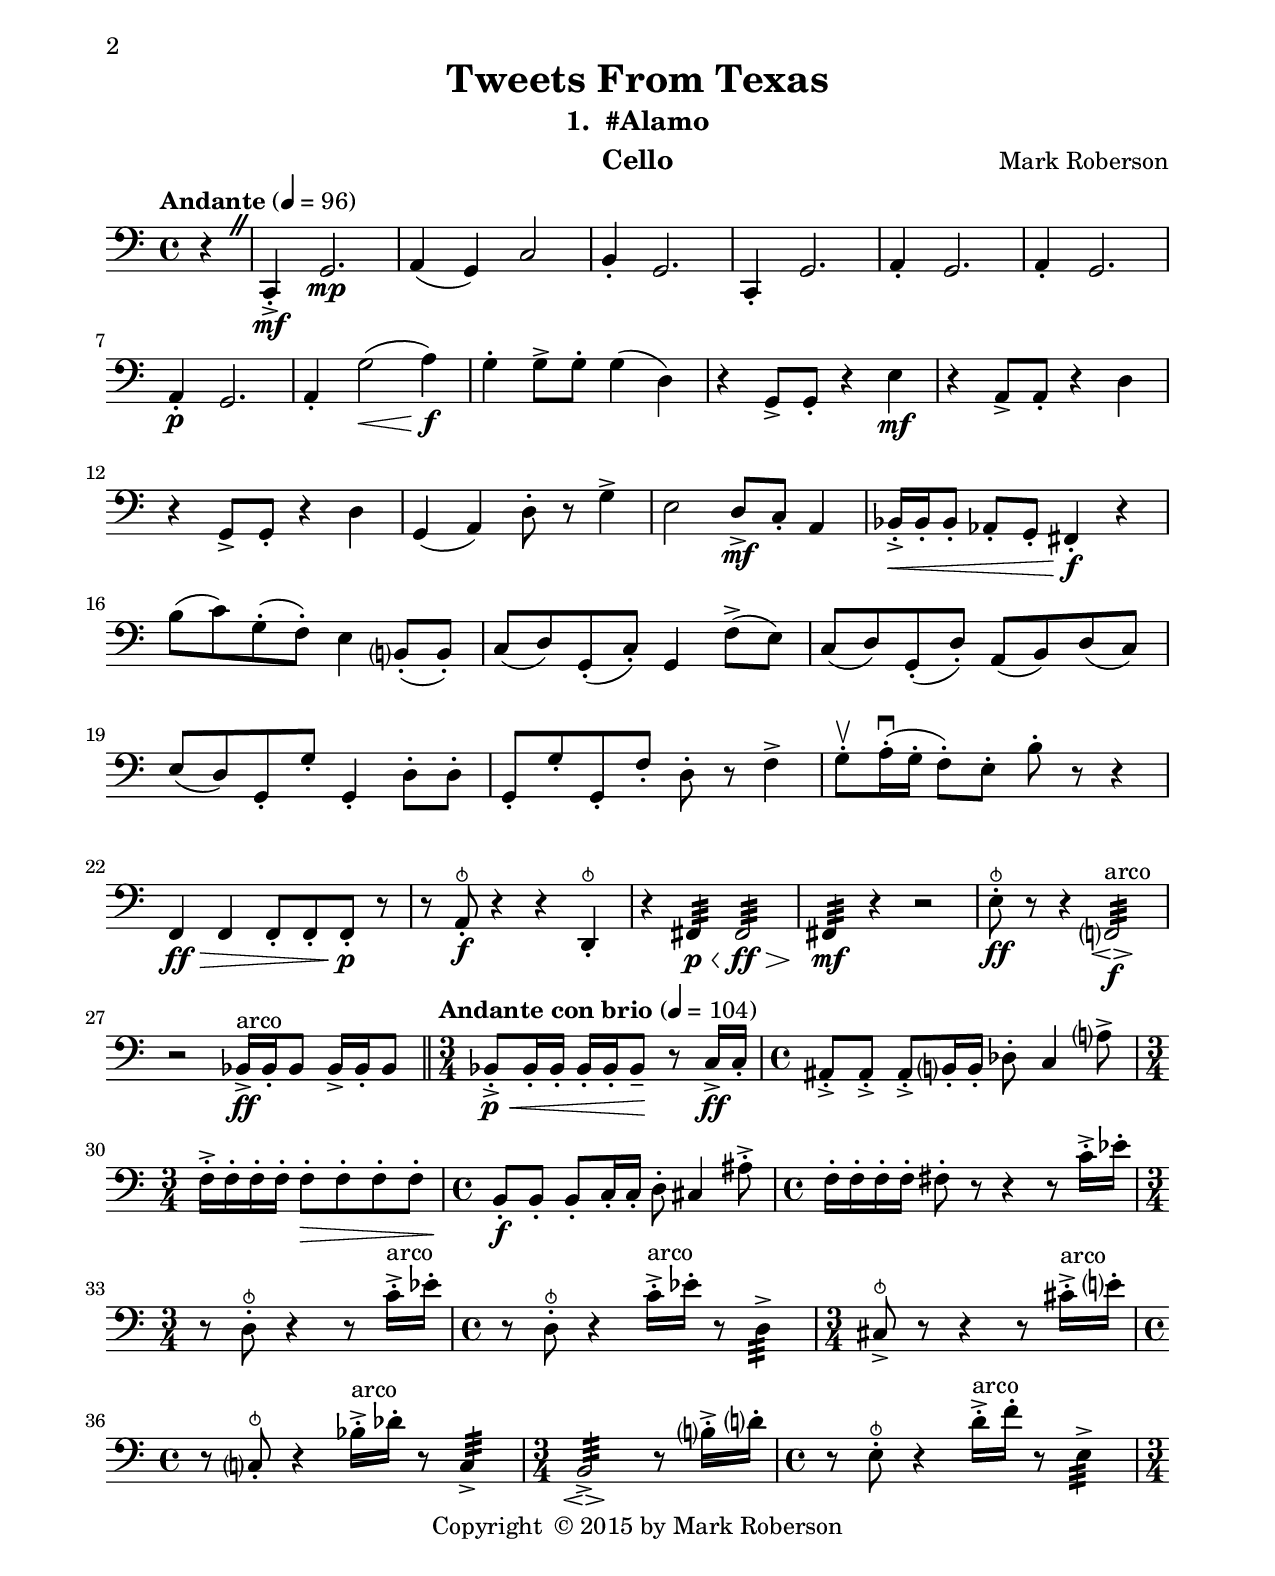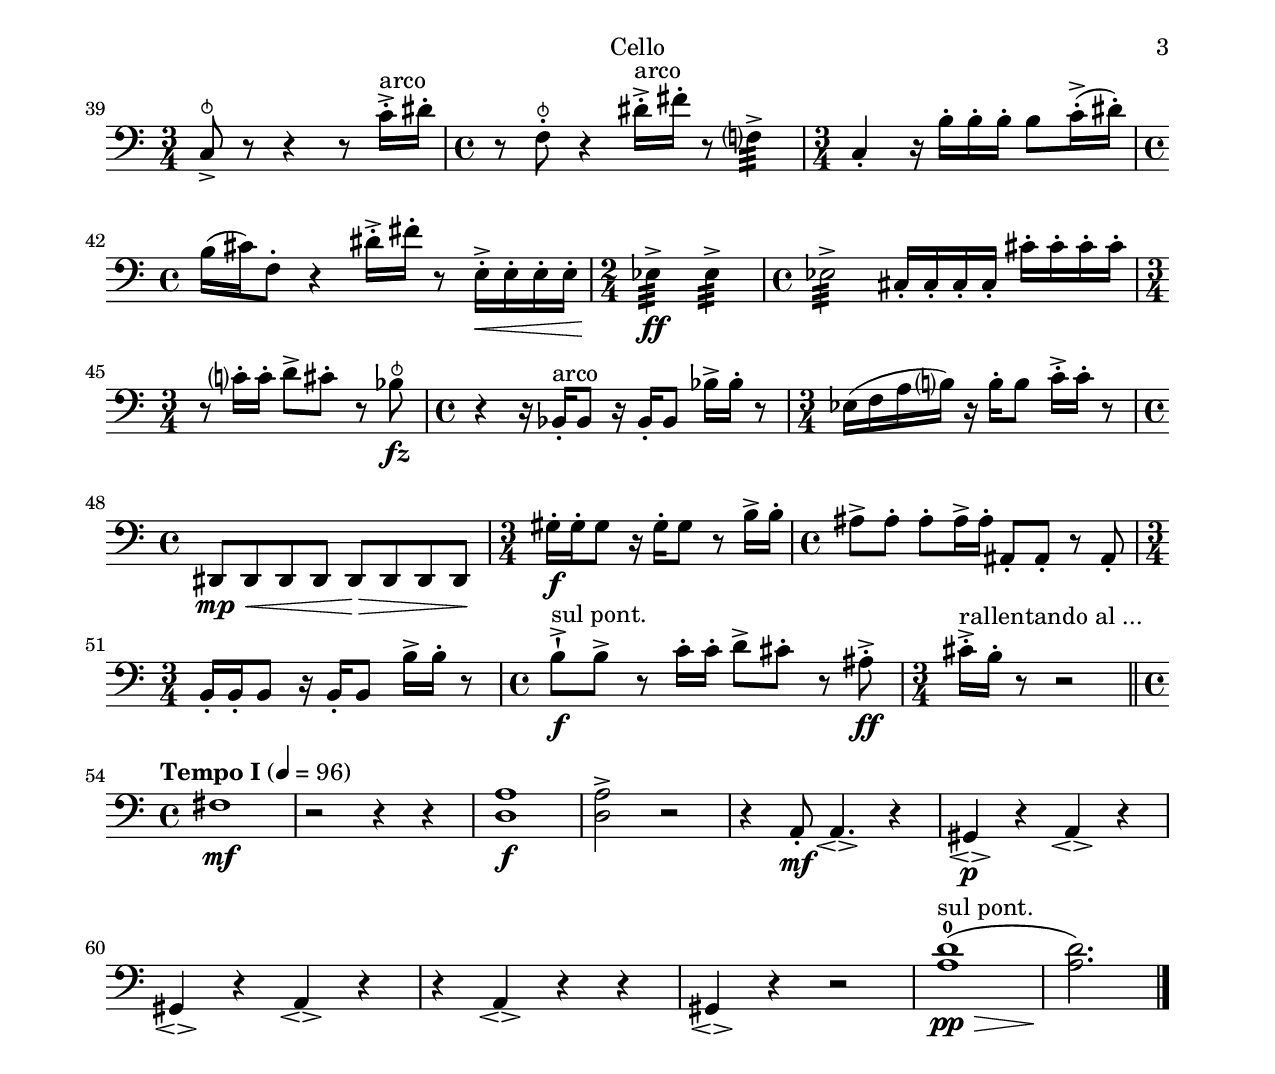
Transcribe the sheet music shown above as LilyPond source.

\version "2.12.0"
#(set-default-paper-size "letter")
#(set-global-staff-size 21)

\paper {
  line-width    = 180\mm
  left-margin   = 20\mm
  top-margin    = 10\mm
  bottom-margin = 15\mm
  indent = 0 \mm 
  %  ragged-last-bottom = ##f
  ragged-bottom = ##f  
  two-sided = ##t
  binding-offset = 0.25\in
  first-page-number = 2
  print-first-page-number = ##t  
  }

\header {
    title = "Tweets From Texas"
    subtitle = "1.  #Alamo"
    composer = "Mark Roberson"
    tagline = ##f
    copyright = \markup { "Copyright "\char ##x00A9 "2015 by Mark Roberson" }
    instrument = "Cello"                     %% CHANGE INSTRUMENT NAME
    }

AvoiceAA = \relative c{
    \clef bass
    %staffkeysig
    \key c \major 
    %bartimesig: 
    \time 4/4 
    \partial 4*1
    \override BreathingSign #'text = \markup {
      \musicglyph #"scripts.caesura.straight"
    }
    \tempo "Andante" 4 = 96  
    r4 \breathe      | % 1
    c,-. ->  \mf g'2. \mp      | % 2
    a4( g) c2      | % 3
    b4-.  g2.      | % 4
    c,4-.  g'2.      | % 5
    a4-.  g2.      | % 6
    a4-.  g2.      | % 7
    a4-.  \p g2.      | % 8
    a4-.  g'2( \< a4) \! \f      | % 9
    g-.  g8-> g-. g4( d)      | % 10
    r g,8->  g-.  r4 e' \mf      | % 11
    r a,8->  a-.  r4 d      | % 12
    r g,8->  g-.  r4 d'      | % 13
    g,( a) d8-.  r g4->       | % 14
    e2 d8->  \mf c-.  a4      | % 15
    bes16-> -.  \< bes-.  bes8-.  aes-.  g-.  fis4-.  \f r      | % 16
    b'8( c)  g-.(  f-.)  e4  b8-.(  b-.)       | % 17
    c(  d)  g,-.(  c-.)  g4  f'8-> ( e)      | % 18
    c( d) g,-.(  d'-.)  a( b) d( c)      | % 19
    e8( d) g,-.  g'-.  g,4-.  d'8-.  d-.       | % 20
    g,-.  g'-.  g,-.  f'-.  d-.  r f4->       | % 21
    g8-. \upbow  a16-. \downbow ( g-.  f8-. ) e-.  b'-.  r r4      | % 22
    f, \> \ff f f8-.  f-.  f-. \p  r      | % 23
    r a-.  ^\snappizzicato \f r4 r d,-.  ^\snappizzicato      | % 24
    r fis:32  \< \p  fis2:32  \! \> \ff      | % 25
    fis4:32  \! \mf r r2      | % 26
    e'8-.  ^\snappizzicato \ff r r4 f,2:32 \espressivo  ^\markup {\upright  "arco"} \f      | % 27
    r bes16->  ^\markup {\upright  "arco"} \ff bes-.  bes8 bes16->  bes-.  bes8       \bar "||"      | % 28
    %bartimesig: 
    \time 3/4 
    \tempo "Andante con brio" 4 = 104
    bes8-. ->  \< \p bes16-.  bes-.  bes-.  bes-.  bes8--  \! r c16->  \ff c-.       | % 29
    %bartimesig: 
    \time 4/4 
    ais8-. ->  ais-. ->  ais-. ->  b16-.  b-.  des8-.  c4 a'8->       | % 30
    %bartimesig: 
    %bartimesig: 
    \time 3/4 
    f16-. ->  f-.  f-.  f-.  f8-. \> f-.  f-.  f-.  %bartimesig: | % 31
    %bartimesig: 
    \time 4/4 
    b,8-.  \f b-.  b-.  c16-.  c-.  d8-.  cis4 ais'8-> -.       | % 32
    %bartimesig: 
    \time 4/4 
    f16-.  f-.  f-.  f-.  fis8-.  r r4 r8 c'16-. ->  ees-.       | % 33
    %bartimesig: 
    \time 3/4 
    r8 d,-.  ^\snappizzicato r4 r8 c'16-. ->  ^\markup {\upright  "arco"} ees-.       | % 34
    %bartimesig: 
    \time 4/4 
    r8 d,-.  ^\snappizzicato r4 c'16-. ->  ^\markup {\upright  "arco"} ees-.  r8 d,4:32 ->       | % 35
    %bartimesig: 
    \time 3/4 
    cis8->  ^\snappizzicato r r4 r8 cis'16-. ->  ^\markup {\upright  "arco"} e-.       | % 36
    %bartimesig: 
    \time 4/4 
    r8 c,-.  ^\snappizzicato r4 bes'16-. ->  ^\markup {\upright  "arco"} des-.  r8 c,4:32 ->       | % 37
    %bartimesig: 
    \time 3/4 
    b2:32->\espressivo  r8 b'16-. ->  d-.       | % 38
    %bartimesig: 
    \time 4/4 
    r8 e,-.  ^\snappizzicato r4 d'16-. ->  ^\markup {\upright  "arco"} f-.  r8 e,4:32 ->       | % 39
    %bartimesig: 
    \time 3/4 
    c8->  ^\snappizzicato r r4 r8 c'16-. ->  ^\markup {\upright  "arco"} dis-.       | % 40
    %bartimesig: 
    \time 4/4 
    r8 f,-.  ^\snappizzicato r4 dis'16-. ->  ^\markup {\upright  "arco"} fis-.  r8 f,4:32 ->       | % 41
    %bartimesig: 
    \time 3/4 
    c4-.  r16 b'-.  b-.  b-.  b8 c16-. -> ( dis-. )      | % 42
    %bartimesig: 
    \time 4/4 
    b16( cis) f,8-.  r4 dis'16-. ->  fis-.  r8 e,16-> -.  \< e-.  e-.  e-.       | % 43
    %bartimesig: 
    \time 2/4 
    ees4:32 ->  \! \ff ees:32 ->       | % 44
    %bartimesig: 
    \time 4/4 
    ees2:32 ->  cis16-.  cis-.  cis-.  cis-.  cis'-.  cis-.  cis-.  cis-.       | % 45
    %bartimesig: 
    \time 3/4 
    r8 c16-.  c-.  d8->  cis-.  r bes ^\snappizzicato \fz      | % 46
    %bartimesig: 
    \time 4/4 
    r4 r16 bes,-.  ^\markup {\upright  "arco"} bes8 r16 bes-.  bes8 bes'16->  bes-.  r8      | % 47
    %bartimesig: 
    \time 3/4 
    ees,16( f a b) r b-.  b8 c16-. ->  c-.  r8      | % 48
    %bartimesig: 
    \time 4/4 
    dis,,8 \< \mp dis dis dis dis \> dis dis dis \!      | % 49
    %bartimesig: 
    \time 3/4 
    gis'16-.  \f gis-.  gis8 r16 gis-.  gis8 r b16->  b-.       | % 50
    %bartimesig: 
    \time 4/4 
    ais8->  ais-.  ais-.  ais16->  ais-.  ais,8-.  ais-.  r ais-.       | % 51
    %bartimesig: 
    \time 3/4 
    b16-.  b-.  b8 r16 b-.  b8 b'16->  b-.  r8      | % 52
    %bartimesig: 
    \time 4/4 
    b8-| ->  ^\markup {\upright  "sul pont."} \f b->  r c16-.  c-.  d8->  cis-.  r ais-> -.  \ff      | % 53
    %bartimesig: 
    \time 3/4 
    cis16-. -> ^\markup {\upright  "rallentando al ..."}   b-. r8 r2    \bar "||"      | % 54
    %bartimesig: 
    \time 4/4 
    \tempo "Tempo I" 4 = 96  
    fis1 \mf      | % 55
    r2 r4 r      | % 56
    <d a'>1 \f    | % 57
    <d a'>2->   r      | % 58
    r4 a8-. \mf  a4.\espressivo  r4      | % 59
    gis\espressivo  \p r a\espressivo  r      | % 60
    gis\espressivo  r a\espressivo  r      | % 61
    r a\espressivo  r r      | % 62
    gis\espressivo  r r2      | % 63
    <a' d-0 >1( \> \pp ^\markup {\upright  "sul pont."}      | % 64
    <a d>2.) \! \bar "|." 
}% end of last bar in partorvoice

ApartA =  << 
  %    \mergeDifferentlyHeadedOn
  %    \mergeDifferentlyDottedOn 
  %        \context Voice = AvoiceAA{\voiceOne \AvoiceAA}\\ 
        \context Voice = AvoiceAA{ \AvoiceAA }
        >> 


\score { 
    << 
        \context Staff = ApartA << 
            \ApartA
        >>

      \set Score.skipBars = ##t
       #(set-accidental-style 'modern-cautionary)
      \set Score.markFormatter = #format-mark-box-letters %%boxed rehearsal-marks
  >>
}%% end of score-block 
